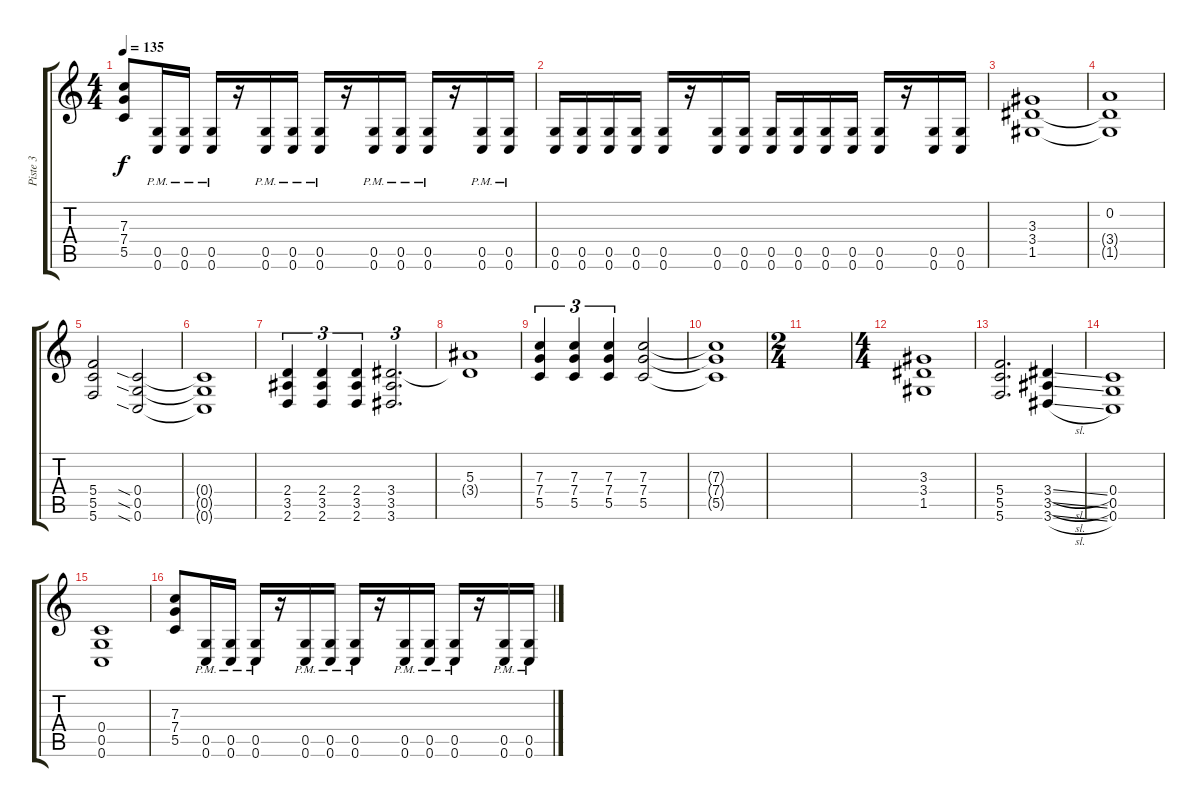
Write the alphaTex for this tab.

\track ("Piste 3" "Piste 3") {instrument overdrivenguitar}
\staff {score tabs}
\tuning (D4 A3 F3 C3 G2 C2) {hide}
\ts (4 4)
\tempo 135
\clef g2
\ks c
(7.3 7.4 5.5).8{dy f} (0.5{pm} 0.6{pm}).16 (0.5{pm} 0.6{pm}).16 (0.5{pm} 0.6{pm}).16 r.16 (0.5{pm} 0.6{pm}).16 (0.5{pm} 0.6{pm}).16 (0.5{pm} 0.6{pm}).16 r.16 (0.5{pm} 0.6{pm}).16 (0.5{pm} 0.6{pm}).16 (0.5{pm} 0.6{pm}).16 r.16 (0.5{pm} 0.6{pm}).16 (0.5{pm} 0.6{pm}).16 |
(0.5 0.6).16 (0.5 0.6).16 (0.5 0.6).16 (0.5 0.6).16 (0.5 0.6).16 r.16 (0.5 0.6).16 (0.5 0.6).16 (0.5 0.6).16 (0.5 0.6).16 (0.5 0.6).16 (0.5 0.6).16 (0.5 0.6).16 r.16 (0.5 0.6).16 (0.5 0.6).16 |
(3.3 3.4 1.5).1 |
(0.2 3.4{t} 1.5{t}).1 |
(5.4 5.5 5.6).2 (0.4{sia} 0.5{sia} 0.6{sia}).2 |
(0.4{t} 0.5{t} 0.6{t}).1 |
(2.4 3.5 2.6).4{tu (3 2)} (2.4 3.5 2.6).4{tu (3 2)} (2.4 3.5 2.6).4{tu (3 2)} (3.4 3.5 3.6).2{d tu (3 2)} |
(5.3 3.4{t}).1 |
(7.3 7.4 5.5).4{tu (3 2)} (7.3 7.4 5.5).4{tu (3 2)} (7.3 7.4 5.5).4{tu (3 2)} (7.3 7.4 5.5).2 |
(7.3{t} 7.4{t} 5.5{t}).1 |
\ts (2 4)
|
\ts (4 4)
(3.3 3.4 1.5).1 |
(5.4 5.5 5.6).2{d} (3.4{sl} 3.5{sl} 3.6{sl}).4 |
(0.4 0.5 0.6).1 |
(0.4 0.5 0.6).1 |
(7.3 7.4 5.5).8 (0.5{pm} 0.6{pm}).16 (0.5{pm} 0.6{pm}).16 (0.5{pm} 0.6{pm}).16 r.16 (0.5{pm} 0.6{pm}).16 (0.5{pm} 0.6{pm}).16 (0.5{pm} 0.6{pm}).16 r.16 (0.5{pm} 0.6{pm}).16 (0.5{pm} 0.6{pm}).16 (0.5{pm} 0.6{pm}).16 r.16 (0.5{pm} 0.6{pm}).16 (0.5{pm} 0.6{pm}).16
